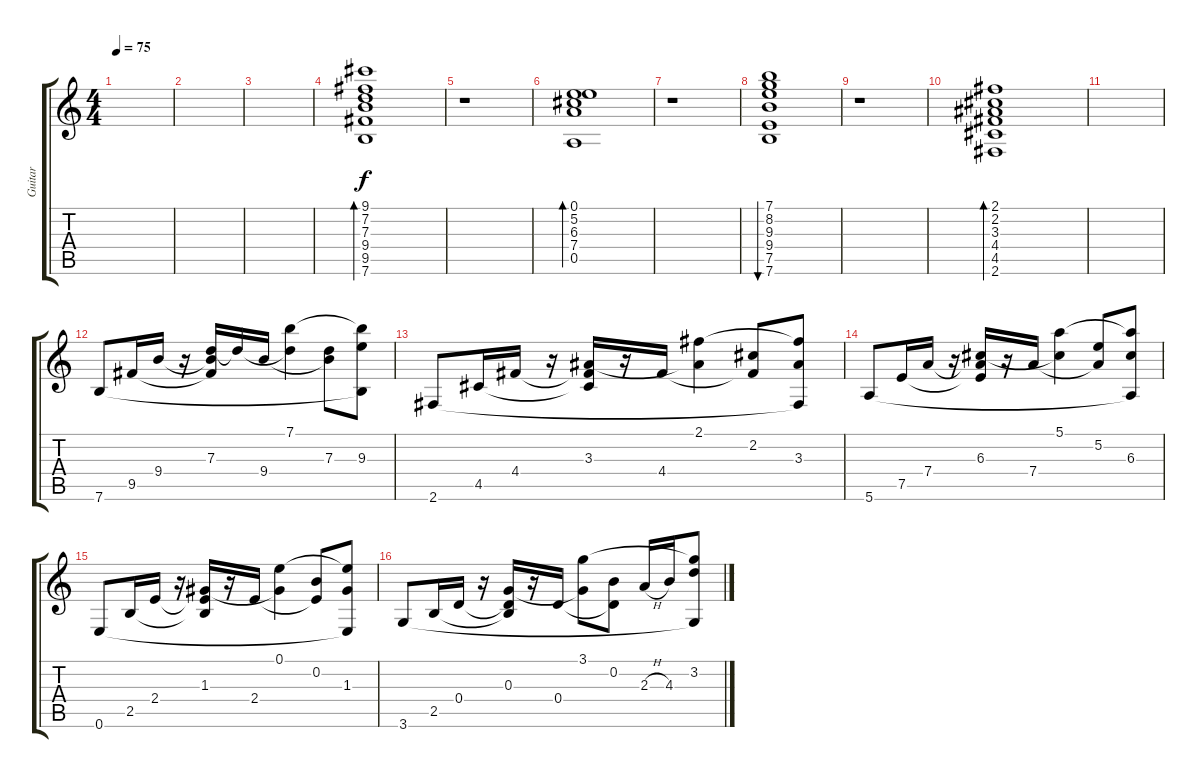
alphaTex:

\track ("Guitar" "Guitar") {instrument acousticguitarsteel}
\staff {score tabs}
\tuning (E4 B3 G3 D3 A2 E2) {hide}
\ts (4 4)
\tempo 75
\clef g2
\ks c
|
|
|
(9.1 7.2 7.3 9.4 9.5 7.6).1{bd 240} |
r.1 |
(0.1 5.2 6.3 7.4 0.5).1{bd 240} |
r.1 |
(7.1 8.2 9.3 9.4 7.5 7.6).1{bu 240} |
r.1 |
(2.1 2.2 3.3 4.4 4.5 2.6).1{bd 240} |
|
7.6.8 9.5.16 9.4.16 r.16 (7.3 9.4{t} 9.5{t}).16 7.3{t}.16 9.4.16 (7.1 7.3{t}).4 (7.3 9.4{t}).8 (7.1{t} 9.3 7.6{t}).8 |
2.6.8 4.5.16 4.4.16 r.16 (3.3 4.4{t} 4.5{t}).16 r.16 4.4.16 (2.1 3.3{t}).4 (2.2 4.4{t}).8 (2.1{t} 3.3 2.6{t}).8 |
5.6.8 7.5.16 7.4.16 r.16 (6.3 7.4{t} 7.5{t}).16 r.16 7.4.16 (5.1 6.3{t}).4 (5.2 7.4{t}).8 (5.1{t} 6.3 5.6{t}).8 |
0.6.8 2.5.16 2.4.16 r.16 (1.3 2.4{t} 2.5{t}).16 r.16 2.4.16 (0.1 1.3{t}).4 (0.2 2.4{t}).8 (0.1{t} 1.3 0.6{t}).8 |
3.6.8 2.5.16 0.4.16 r.16 (0.3 0.4{t} 2.5{t}).16 r.16 0.4.16 (3.1 0.3{t}).8 (0.2 0.4{t}).8 2.3{h}.16 4.3.16 (3.1{t} 3.2 3.6{t}).8
